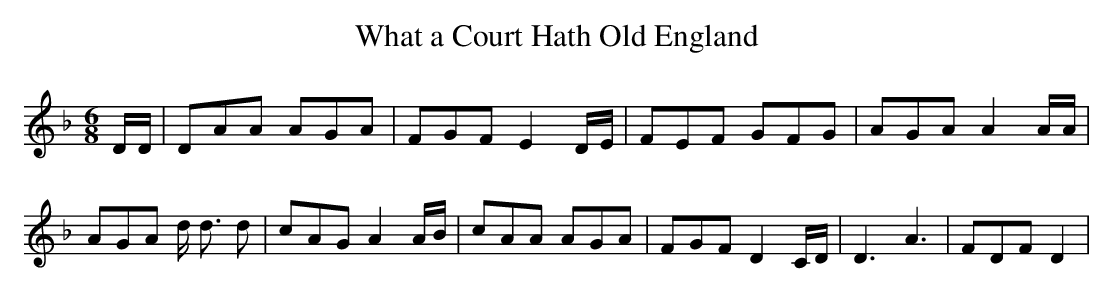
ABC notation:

X:1
T:What a Court Hath Old England
M:6/8
L:1/8
K:F
 D/2D/2| DAA AGA| FGF E2 D/2E/2| FEF GFG| AGA A2 A/2A/2| AGA d/2 d3/2 d|\
 cAG A2 A/2B/2| cAA AGA| FGF D2 C/2D/2| D3 A3| FDF D2|
